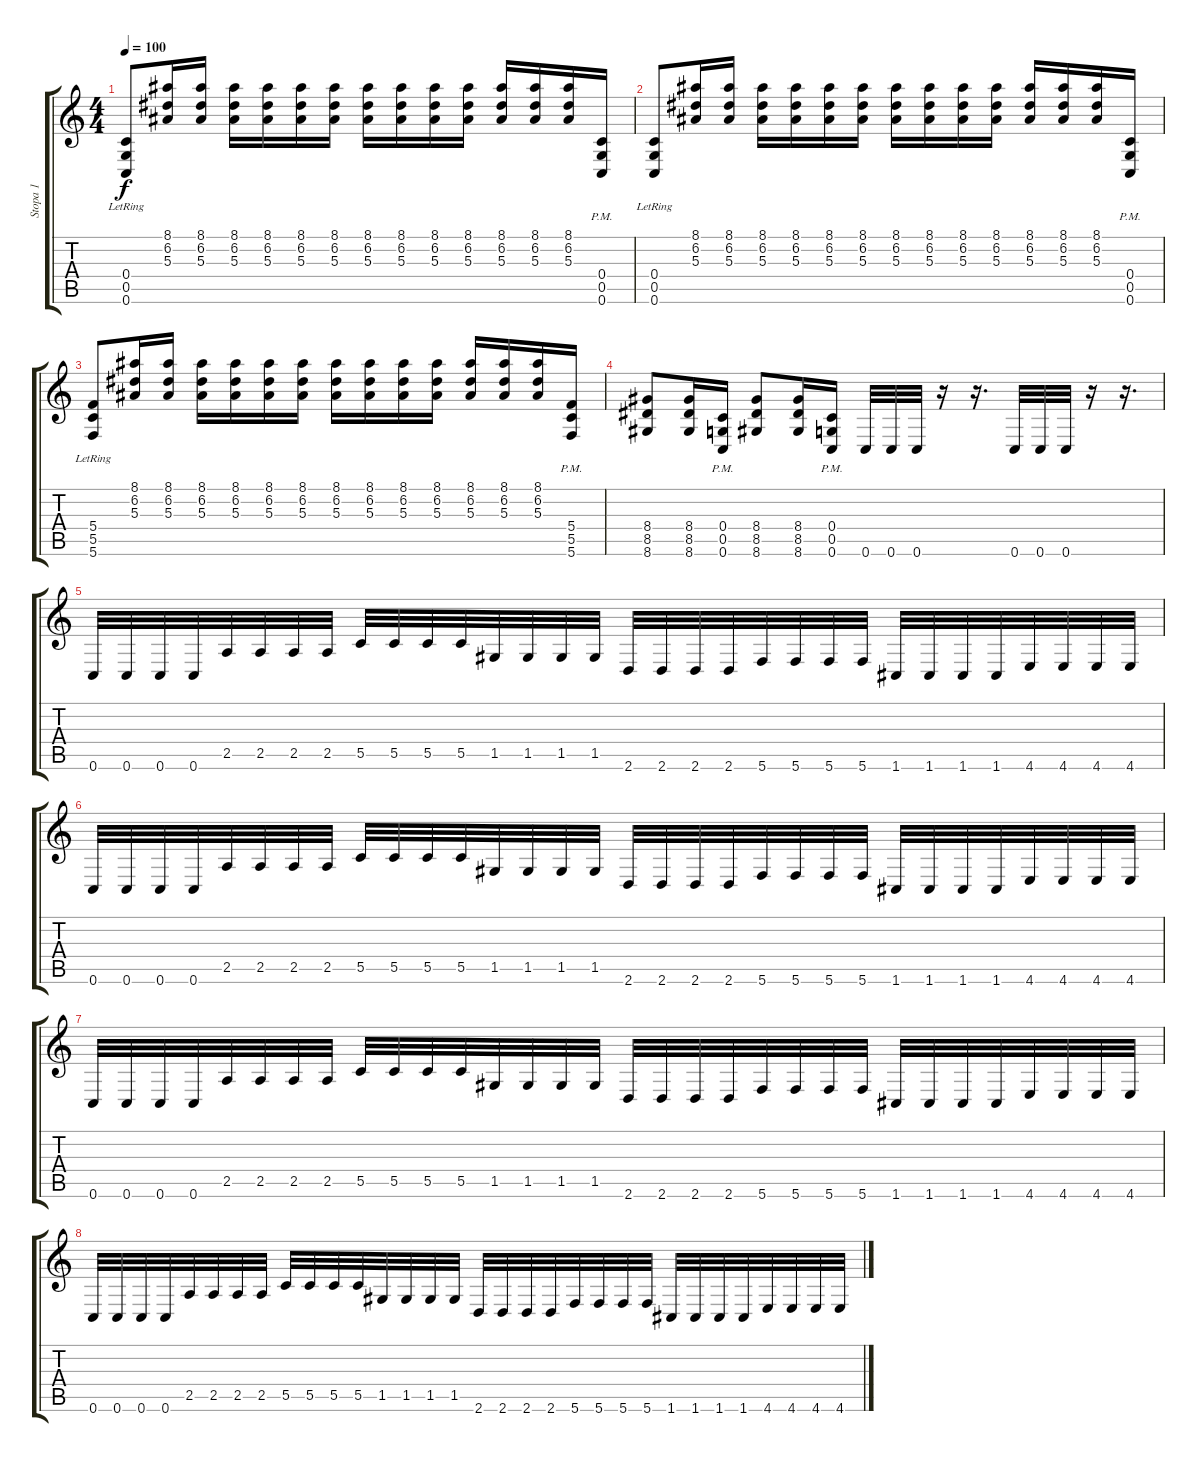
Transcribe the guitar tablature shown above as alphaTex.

\track ("Stopa 1" "Stopa 1") {instrument distortionguitar}
\staff {score tabs}
\tuning (D4 A3 F3 C3 G2 C2) {hide}
\ts (4 4)
\tempo 100
\clef g2
\ks c
(0.4{lr} 0.5{lr} 0.6{lr}).8{dy f} (8.1 6.2 5.3).16 (8.1 6.2 5.3).16 (8.1 6.2 5.3).16 (8.1 6.2 5.3).16 (8.1 6.2 5.3).16 (8.1 6.2 5.3).16 (8.1 6.2 5.3).16 (8.1 6.2 5.3).16 (8.1 6.2 5.3).16 (8.1 6.2 5.3).16 (8.1 6.2 5.3).16 (8.1 6.2 5.3).16 (8.1 6.2 5.3).16 (0.4{pm} 0.5{pm} 0.6{pm}).16 |
(0.4{lr} 0.5{lr} 0.6{lr}).8 (8.1 6.2 5.3).16 (8.1 6.2 5.3).16 (8.1 6.2 5.3).16 (8.1 6.2 5.3).16 (8.1 6.2 5.3).16 (8.1 6.2 5.3).16 (8.1 6.2 5.3).16 (8.1 6.2 5.3).16 (8.1 6.2 5.3).16 (8.1 6.2 5.3).16 (8.1 6.2 5.3).16 (8.1 6.2 5.3).16 (8.1 6.2 5.3).16 (0.4{pm} 0.5{pm} 0.6{pm}).16 |
(5.4{lr} 5.5{lr} 5.6{lr}).8 (8.1 6.2 5.3).16 (8.1 6.2 5.3).16 (8.1 6.2 5.3).16 (8.1 6.2 5.3).16 (8.1 6.2 5.3).16 (8.1 6.2 5.3).16 (8.1 6.2 5.3).16 (8.1 6.2 5.3).16 (8.1 6.2 5.3).16 (8.1 6.2 5.3).16 (8.1 6.2 5.3).16 (8.1 6.2 5.3).16 (8.1 6.2 5.3).16 (5.4{pm} 5.5{pm} 5.6{pm}).16 |
(8.4 8.5 8.6).8 (8.4 8.5 8.6).16 (0.4{pm} 0.5{pm} 0.6{pm}).16 (8.4 8.5 8.6).8 (8.4 8.5 8.6).16 (0.4{pm} 0.5{pm} 0.6{pm}).16 0.6.32 0.6.32 0.6.32 r.16 r.16{d} 0.6.32 0.6.32 0.6.32 r.16 r.16{d} |
0.6.32 0.6.32 0.6.32 0.6.32 2.5.32 2.5.32 2.5.32 2.5.32 5.5.32 5.5.32 5.5.32 5.5.32 1.5.32 1.5.32 1.5.32 1.5.32 2.6.32 2.6.32 2.6.32 2.6.32 5.6.32 5.6.32 5.6.32 5.6.32 1.6.32 1.6.32 1.6.32 1.6.32 4.6.32 4.6.32 4.6.32 4.6.32 |
0.6.32 0.6.32 0.6.32 0.6.32 2.5.32 2.5.32 2.5.32 2.5.32 5.5.32 5.5.32 5.5.32 5.5.32 1.5.32 1.5.32 1.5.32 1.5.32 2.6.32 2.6.32 2.6.32 2.6.32 5.6.32 5.6.32 5.6.32 5.6.32 1.6.32 1.6.32 1.6.32 1.6.32 4.6.32 4.6.32 4.6.32 4.6.32 |
0.6.32 0.6.32 0.6.32 0.6.32 2.5.32 2.5.32 2.5.32 2.5.32 5.5.32 5.5.32 5.5.32 5.5.32 1.5.32 1.5.32 1.5.32 1.5.32 2.6.32 2.6.32 2.6.32 2.6.32 5.6.32 5.6.32 5.6.32 5.6.32 1.6.32 1.6.32 1.6.32 1.6.32 4.6.32 4.6.32 4.6.32 4.6.32 |
0.6.32 0.6.32 0.6.32 0.6.32 2.5.32 2.5.32 2.5.32 2.5.32 5.5.32 5.5.32 5.5.32 5.5.32 1.5.32 1.5.32 1.5.32 1.5.32 2.6.32 2.6.32 2.6.32 2.6.32 5.6.32 5.6.32 5.6.32 5.6.32 1.6.32 1.6.32 1.6.32 1.6.32 4.6.32 4.6.32 4.6.32 4.6.32
